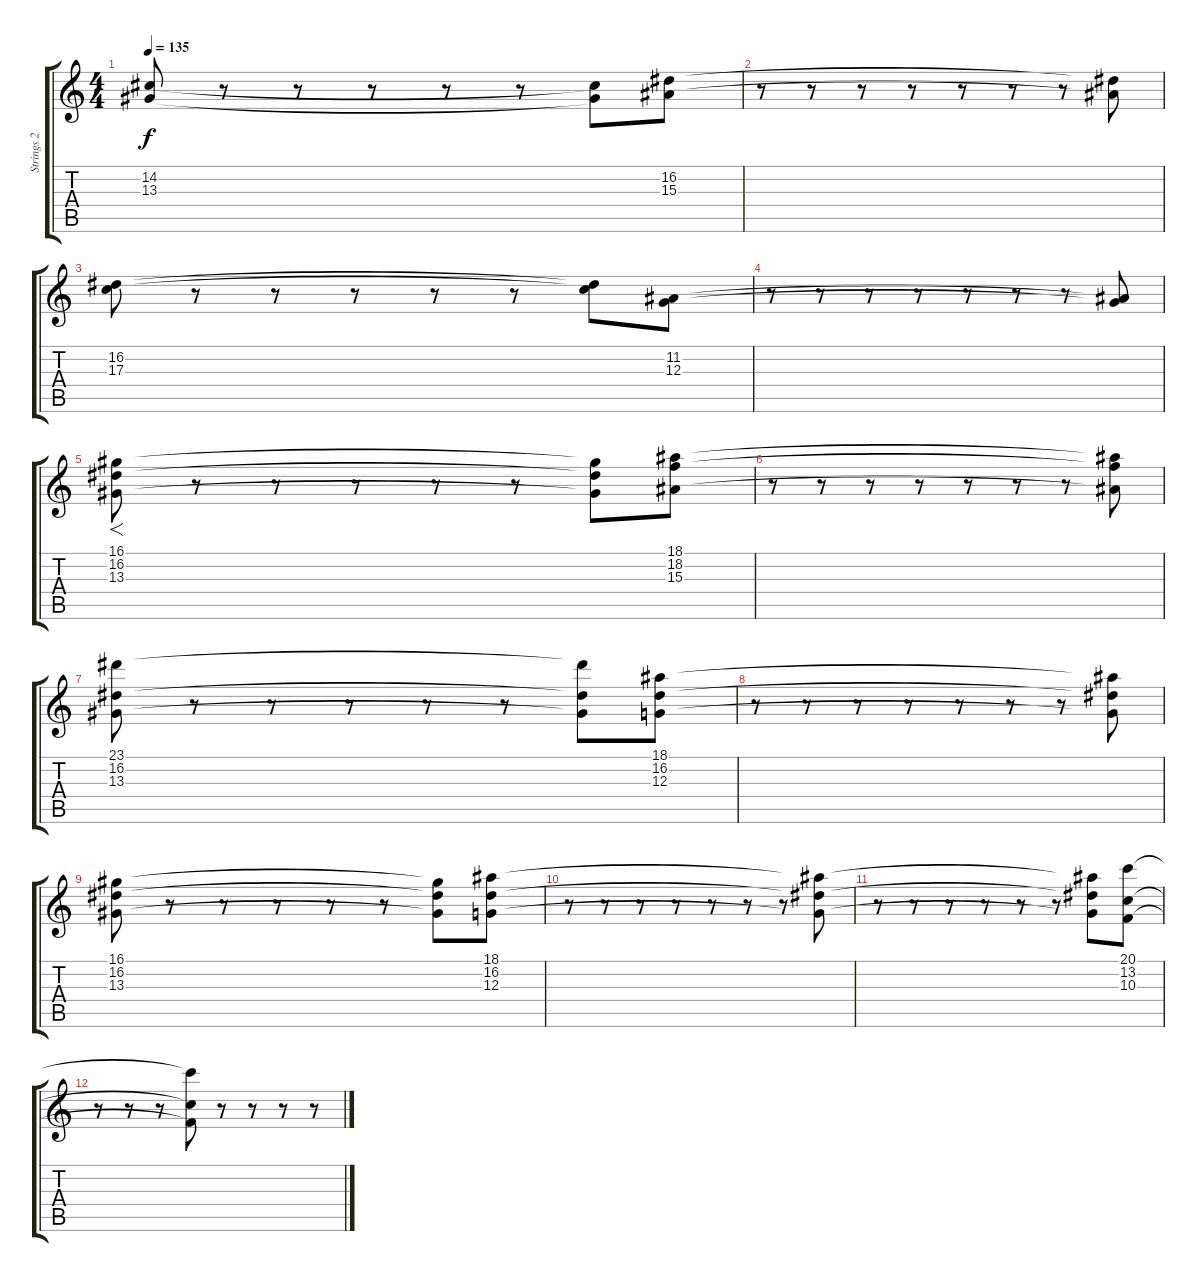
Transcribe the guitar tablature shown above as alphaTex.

\track ("Strings 2" "Strings 2") {instrument stringensemble1}
\staff {score tabs}
\tuning (E4 B3 G3 D3 A2 E2) {hide}
\ts (4 4)
\tempo 135
\clef g2
\ks c
(14.2 13.3).8{dy f} r.8 r.8 r.8 r.8 r.8 (14.2{t} 13.3{t}).8 (16.2 15.3).8 |
r.8 r.8 r.8 r.8 r.8 r.8 r.8 (16.2{t} 15.3{t}).8 |
(16.2 17.3).8 r.8 r.8 r.8 r.8 r.8 (16.2{t} 17.3{t}).8 (11.2 12.3).8 |
r.8 r.8 r.8 r.8 r.8 r.8 r.8 (11.2{t} 12.3{t}).8 |
(16.1 16.2 13.3).8{f} r.8 r.8 r.8 r.8 r.8 (16.1{t} 16.2{t} 13.3{t}).8 (18.1 18.2 15.3).8 |
r.8 r.8 r.8 r.8 r.8 r.8 r.8 (18.1{t} 18.2{t} 15.3{t}).8 |
(23.1 16.2 13.3).8 r.8 r.8 r.8 r.8 r.8 (23.1{t} 16.2{t} 13.3{t}).8 (18.1 16.2 12.3).8 |
r.8 r.8 r.8 r.8 r.8 r.8 r.8 (18.1{t} 16.2{t} 12.3{t}).8 |
(16.1 16.2 13.3).8 r.8 r.8 r.8 r.8 r.8 (16.1{t} 16.2{t} 13.3{t}).8 (18.1 16.2 12.3).8 |
r.8 r.8 r.8 r.8 r.8 r.8 r.8 (18.1{t} 16.2{t} 12.3{t}).8 |
r.8 r.8 r.8 r.8 r.8 r.8 (18.1{t} 16.2{t} 12.3{t}).8 (20.1 13.2 10.3).8 |
r.8 r.8 r.8 (20.1{t} 13.2{t} 10.3{t}).8 r.8 r.8 r.8 r.8
